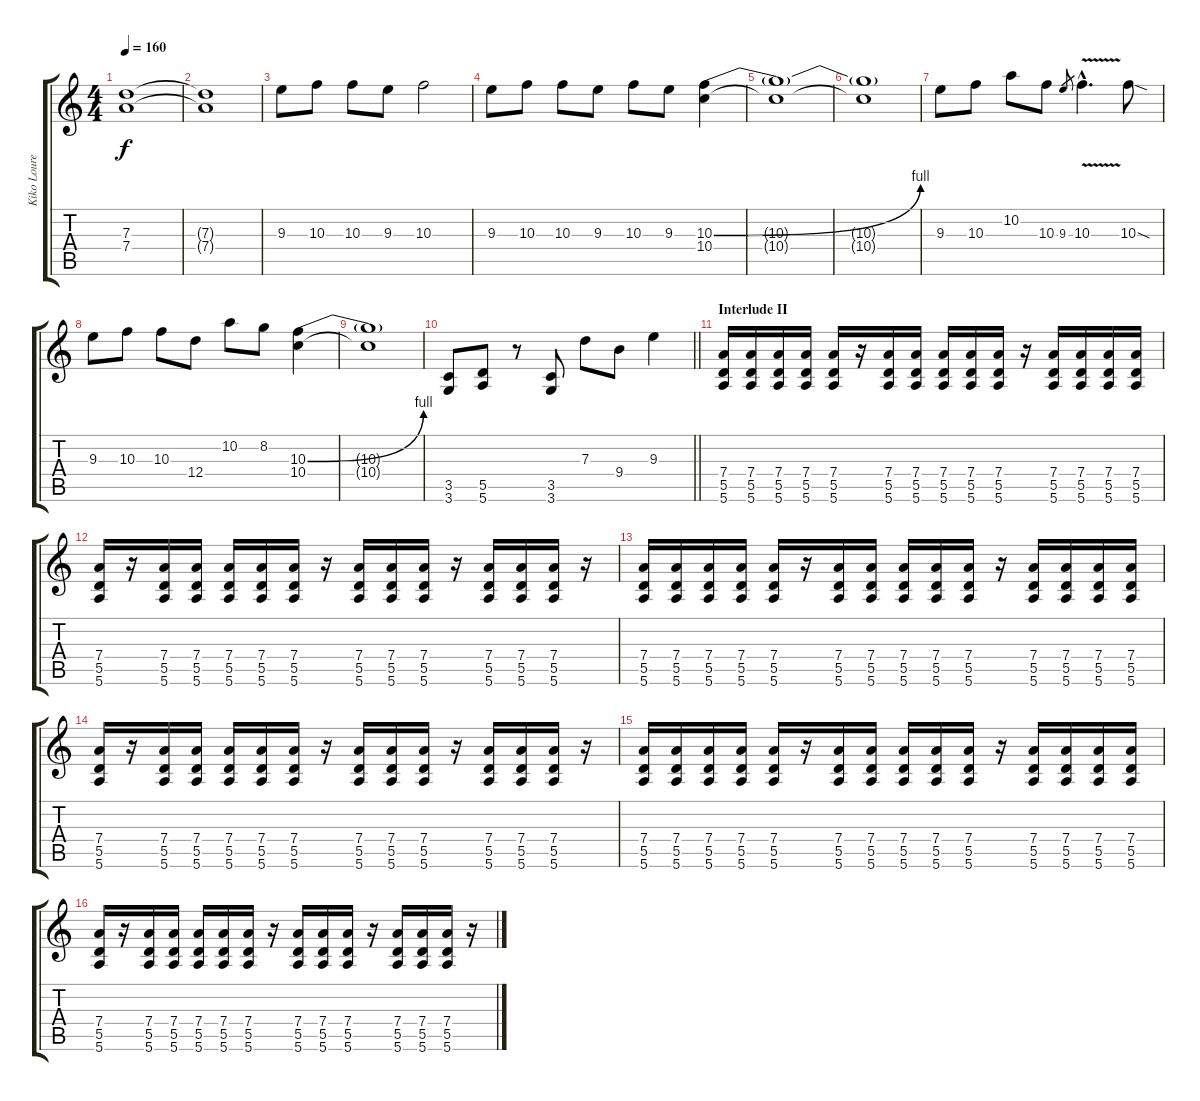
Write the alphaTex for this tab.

\track ("Kiko Loureiro" "Kiko Loure") {instrument distortionguitar}
\staff {score tabs}
\tuning (E4 B3 G3 D3 A2 E2) {hide}
\ts (4 4)
\tempo 160
\clef g2
\ks c
(7.3{t} 7.4{t}).1{dy f} |
(7.3{t} 7.4{t}).1 |
9.3.8 10.3.8 10.3.8 9.3.8 10.3.2 |
9.3.8 10.3.8 10.3.8 9.3.8 10.3.8 9.3.8 (10.3{be (bend 0 0 60 4)} 10.4).4 |
(10.3{t} 10.4{t}).1 |
(10.3{t} 10.4{t}).1 |
9.3.8 10.3.8 10.2.8 10.3.8 9.3.8{gr} 10.3{v hac}.4{d} 10.3{sod}.8 |
9.3.8 10.3.8 10.3.8 12.4.8 10.2.8 8.2.8 (10.3{be (bend 0 0 60 4)} 10.4).4 |
(10.3{t} 10.4{t}).1 |
\barLineRight lightlight
(3.5 3.6).8 (5.5 5.6).8 r.8 (3.5 3.6).8 7.3.8 9.4.8 9.3.4 |
\section ("" "Interlude II")
(7.4 5.5 5.6).16{volume 14 balance 8 instrument overdrivenguitar} (7.4 5.5 5.6).16 (7.4 5.5 5.6).16 (7.4 5.5 5.6).16 (7.4 5.5 5.6).16 r.16 (7.4 5.5 5.6).16 (7.4 5.5 5.6).16 (7.4 5.5 5.6).16 (7.4 5.5 5.6).16 (7.4 5.5 5.6).16 r.16 (7.4 5.5 5.6).16 (7.4 5.5 5.6).16 (7.4 5.5 5.6).16 (7.4 5.5 5.6).16 |
(7.4 5.5 5.6).16 r.16 (7.4 5.5 5.6).16 (7.4 5.5 5.6).16 (7.4 5.5 5.6).16 (7.4 5.5 5.6).16 (7.4 5.5 5.6).16 r.16 (7.4 5.5 5.6).16 (7.4 5.5 5.6).16 (7.4 5.5 5.6).16 r.16 (7.4 5.5 5.6).16 (7.4 5.5 5.6).16 (7.4 5.5 5.6).16 r.16 |
(7.4 5.5 5.6).16 (7.4 5.5 5.6).16 (7.4 5.5 5.6).16 (7.4 5.5 5.6).16 (7.4 5.5 5.6).16 r.16 (7.4 5.5 5.6).16 (7.4 5.5 5.6).16 (7.4 5.5 5.6).16 (7.4 5.5 5.6).16 (7.4 5.5 5.6).16 r.16 (7.4 5.5 5.6).16 (7.4 5.5 5.6).16 (7.4 5.5 5.6).16 (7.4 5.5 5.6).16 |
(7.4 5.5 5.6).16 r.16 (7.4 5.5 5.6).16 (7.4 5.5 5.6).16 (7.4 5.5 5.6).16 (7.4 5.5 5.6).16 (7.4 5.5 5.6).16 r.16 (7.4 5.5 5.6).16 (7.4 5.5 5.6).16 (7.4 5.5 5.6).16 r.16 (7.4 5.5 5.6).16 (7.4 5.5 5.6).16 (7.4 5.5 5.6).16 r.16 |
(7.4 5.5 5.6).16 (7.4 5.5 5.6).16 (7.4 5.5 5.6).16 (7.4 5.5 5.6).16 (7.4 5.5 5.6).16 r.16 (7.4 5.5 5.6).16 (7.4 5.5 5.6).16 (7.4 5.5 5.6).16 (7.4 5.5 5.6).16 (7.4 5.5 5.6).16 r.16 (7.4 5.5 5.6).16 (7.4 5.5 5.6).16 (7.4 5.5 5.6).16 (7.4 5.5 5.6).16 |
(7.4 5.5 5.6).16 r.16 (7.4 5.5 5.6).16 (7.4 5.5 5.6).16 (7.4 5.5 5.6).16 (7.4 5.5 5.6).16 (7.4 5.5 5.6).16 r.16 (7.4 5.5 5.6).16 (7.4 5.5 5.6).16 (7.4 5.5 5.6).16 r.16 (7.4 5.5 5.6).16 (7.4 5.5 5.6).16 (7.4 5.5 5.6).16 r.16
